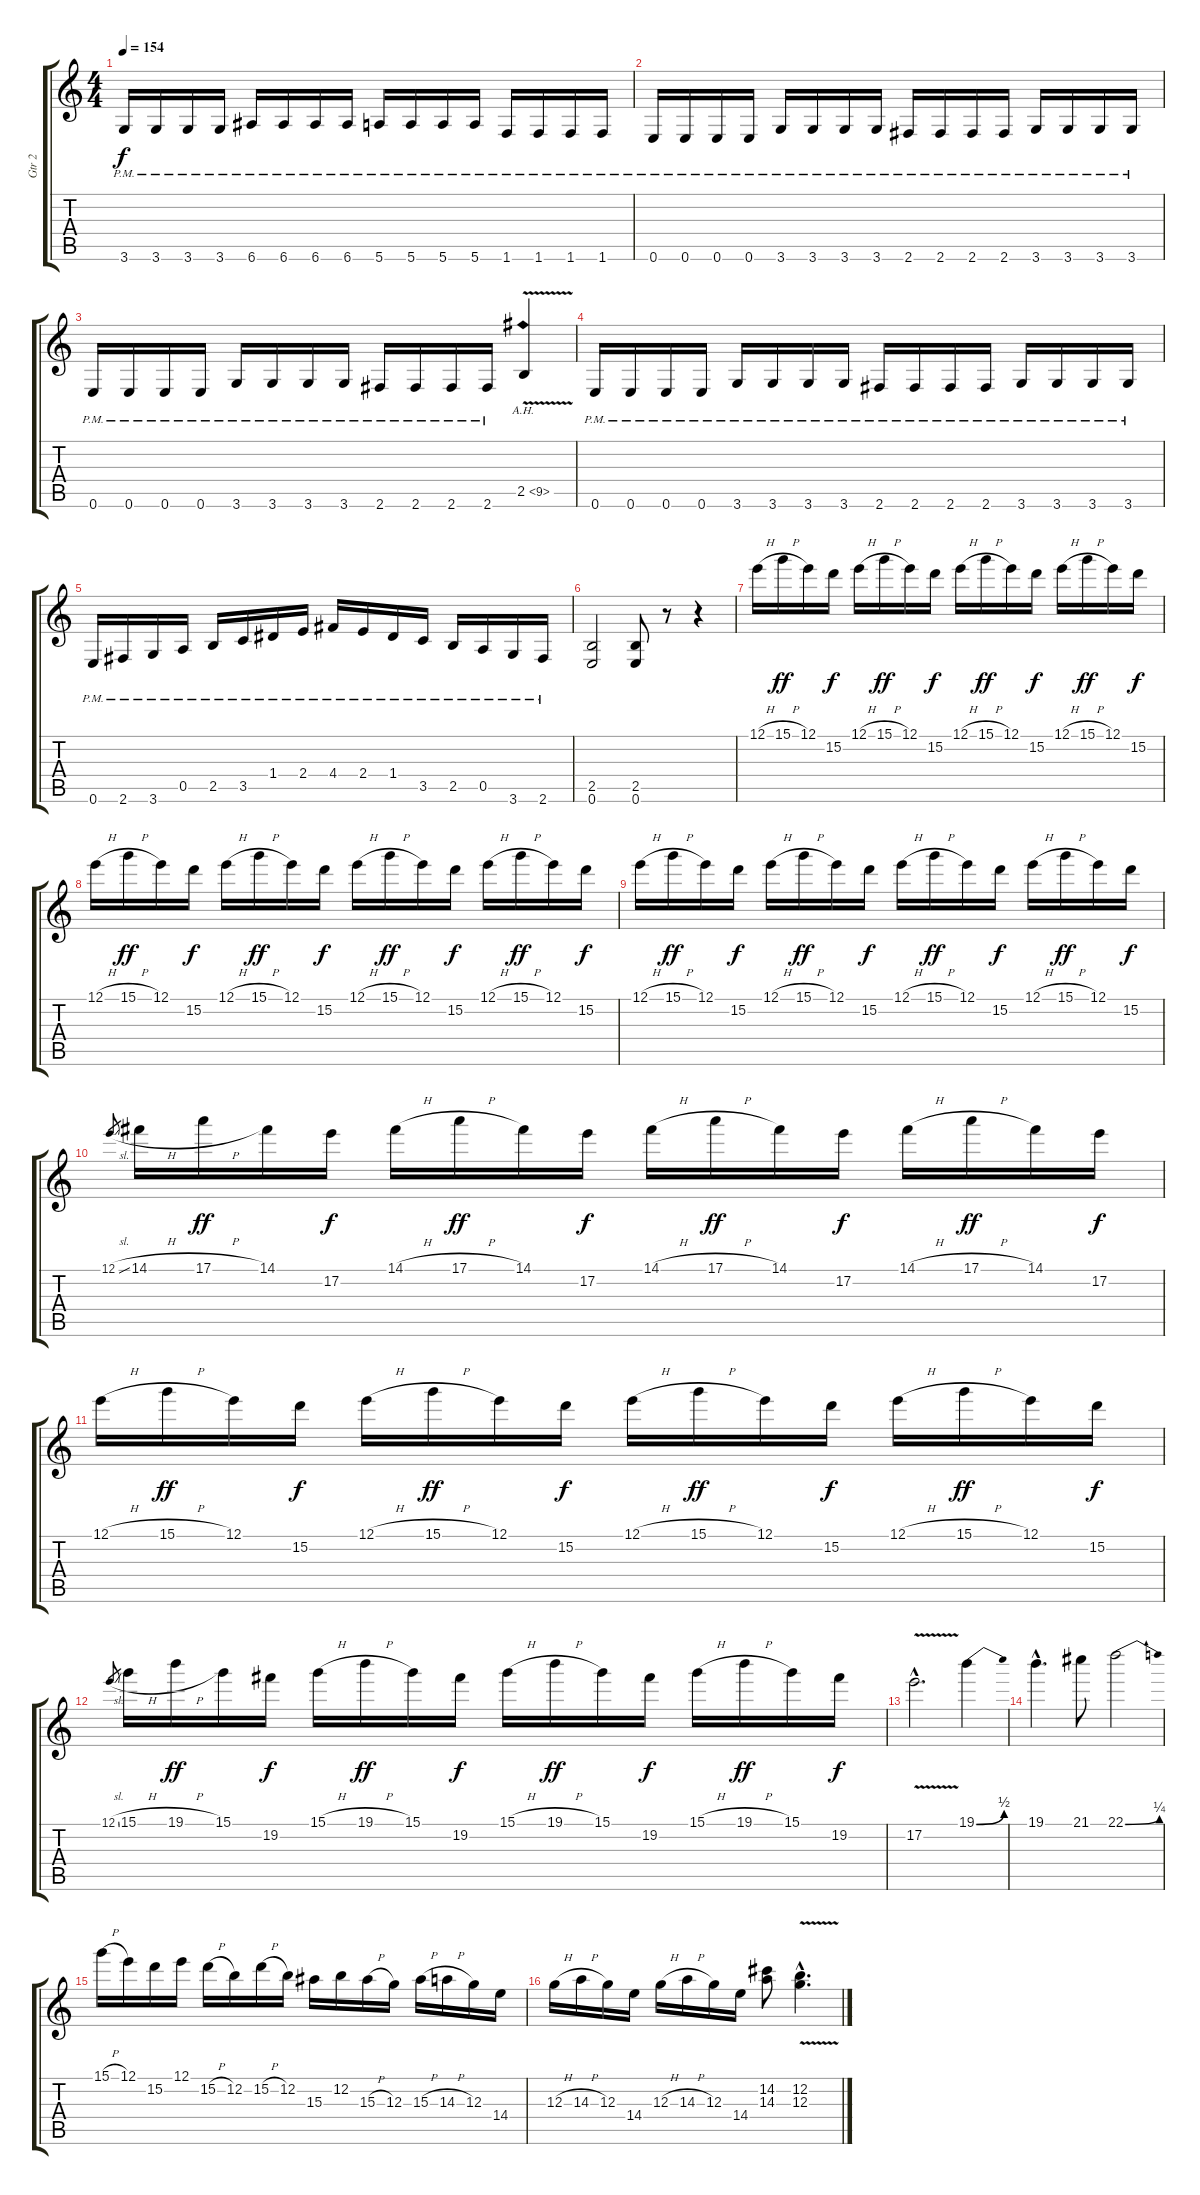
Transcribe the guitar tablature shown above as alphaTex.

\track ("Gtr 2" "Gtr 2") {instrument distortionguitar}
\staff {score tabs}
\tuning (E4 B3 G3 D3 A2 E2) {hide}
\ts (4 4)
\tempo 154
\clef g2
\ks c
3.6{pm}.16{dy f} 3.6{pm}.16 3.6{pm}.16 3.6{pm}.16 6.6{pm}.16 6.6{pm}.16 6.6{pm}.16 6.6{pm}.16 5.6{pm}.16 5.6{pm}.16 5.6{pm}.16 5.6{pm}.16 1.6{pm}.16 1.6{pm}.16 1.6{pm}.16 1.6{pm}.16 |
0.6{pm}.16 0.6{pm}.16 0.6{pm}.16 0.6{pm}.16 3.6{pm}.16 3.6{pm}.16 3.6{pm}.16 3.6{pm}.16 2.6{pm}.16 2.6{pm}.16 2.6{pm}.16 2.6{pm}.16 3.6{pm}.16 3.6{pm}.16 3.6{pm}.16 3.6{pm}.16 |
0.6{pm}.16 0.6{pm}.16 0.6{pm}.16 0.6{pm}.16 3.6{pm}.16 3.6{pm}.16 3.6{pm}.16 3.6{pm}.16 2.6{pm}.16 2.6{pm}.16 2.6{pm}.16 2.6{pm}.16 2.5{ah 7 v}.4 |
0.6{pm}.16 0.6{pm}.16 0.6{pm}.16 0.6{pm}.16 3.6{pm}.16 3.6{pm}.16 3.6{pm}.16 3.6{pm}.16 2.6{pm}.16 2.6{pm}.16 2.6{pm}.16 2.6{pm}.16 3.6{pm}.16 3.6{pm}.16 3.6{pm}.16 3.6{pm}.16 |
0.6{pm}.16 2.6{pm}.16 3.6{pm}.16 0.5{pm}.16 2.5{pm}.16 3.5{pm}.16 1.4{pm}.16 2.4{pm}.16 4.4{pm}.16 2.4{pm}.16 1.4{pm}.16 3.5{pm}.16 2.5{pm}.16 0.5{pm}.16 3.6{pm}.16 2.6{pm}.16 |
(2.5 0.6).2 (2.5 0.6).8 r.8 r.4 |
12.1{h}.16 15.1{h}.16{dy ff} 12.1.16 15.2.16{dy f} 12.1{h}.16 15.1{h}.16{dy ff} 12.1.16 15.2.16{dy f} 12.1{h}.16 15.1{h}.16{dy ff} 12.1.16 15.2.16{dy f} 12.1{h}.16 15.1{h}.16{dy ff} 12.1.16 15.2.16{dy f} |
12.1{h}.16 15.1{h}.16{dy ff} 12.1.16 15.2.16{dy f} 12.1{h}.16 15.1{h}.16{dy ff} 12.1.16 15.2.16{dy f} 12.1{h}.16 15.1{h}.16{dy ff} 12.1.16 15.2.16{dy f} 12.1{h}.16 15.1{h}.16{dy ff} 12.1.16 15.2.16{dy f} |
12.1{h}.16 15.1{h}.16{dy ff} 12.1.16 15.2.16{dy f} 12.1{h}.16 15.1{h}.16{dy ff} 12.1.16 15.2.16{dy f} 12.1{h}.16 15.1{h}.16{dy ff} 12.1.16 15.2.16{dy f} 12.1{h}.16 15.1{h}.16{dy ff} 12.1.16 15.2.16{dy f} |
12.1{sl}.8{gr} 14.1{h}.16 17.1{h}.16{dy ff} 14.1.16 17.2.16{dy f} 14.1{h}.16 17.1{h}.16{dy ff} 14.1.16 17.2.16{dy f} 14.1{h}.16 17.1{h}.16{dy ff} 14.1.16 17.2.16{dy f} 14.1{h}.16 17.1{h}.16{dy ff} 14.1.16 17.2.16{dy f} |
12.1{h}.16 15.1{h}.16{dy ff} 12.1.16 15.2.16{dy f} 12.1{h}.16 15.1{h}.16{dy ff} 12.1.16 15.2.16{dy f} 12.1{h}.16 15.1{h}.16{dy ff} 12.1.16 15.2.16{dy f} 12.1{h}.16 15.1{h}.16{dy ff} 12.1.16 15.2.16{dy f} |
12.1{sl}.8{gr} 15.1{h}.16 19.1{h}.16{dy ff} 15.1.16 19.2.16{dy f} 15.1{h}.16 19.1{h}.16{dy ff} 15.1.16 19.2.16{dy f} 15.1{h}.16 19.1{h}.16{dy ff} 15.1.16 19.2.16{dy f} 15.1{h}.16 19.1{h}.16{dy ff} 15.1.16 19.2.16{dy f} |
17.2{v hac}.2{d} 19.1{be (bend 0 0 60 2)}.4 |
19.1{hac}.4{d} 21.1.8 22.1{be (bend 0 0 60 1)}.2 |
15.1{h}.16 12.1.16 15.2.16 12.1.16 15.2{h}.16 12.2.16 15.2{h}.16 12.2.16 15.3.16 12.2.16 15.3{h}.16 12.3.16 15.3{h}.16 14.3{h}.16 12.3.16 14.4.16 |
12.3{h}.16 14.3{h}.16 12.3.16 14.4.16 12.3{h}.16 14.3{h}.16 12.3.16 14.4.16 (14.2 14.3).8 (12.2{v hac} 12.3{v hac}).4{d}
